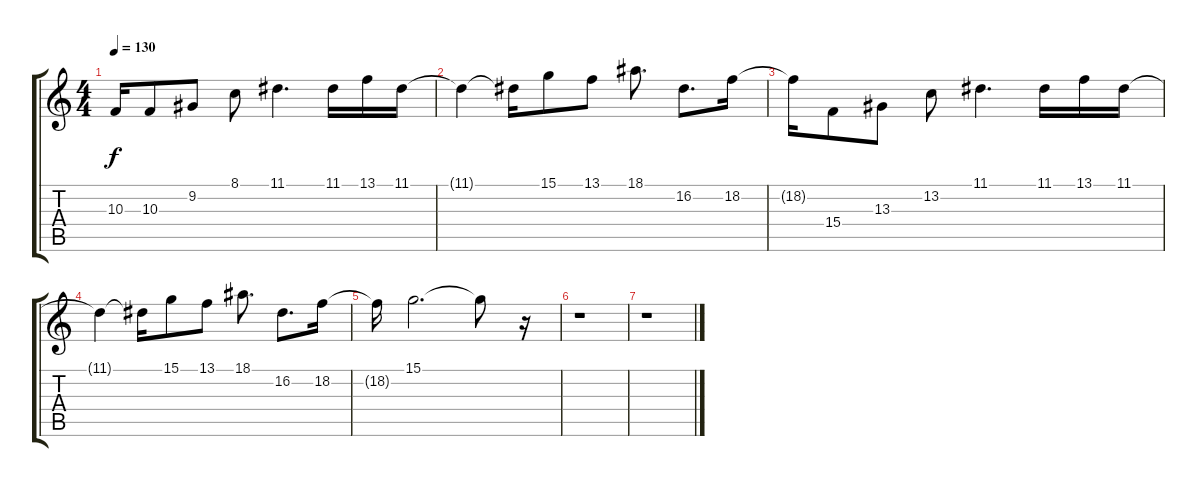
\track "" {instrument lead2sawtooth}
\staff {score tabs}
\tuning (E4 B3 G3 D3 A2 E2) {hide}
\ts (4 4)
\tempo 130
\clef g2
\ks c
10.3{t}.16{dy f} 10.3.8 9.2.8 8.1.8 11.1.4{d} 11.1.16 13.1.16 11.1.16 |
11.1{t}.4 11.1{t}.16 15.1.8 13.1.8 18.1.8{d} 16.2.8{d} 18.2.16 |
18.2{t}.16 15.4.8 13.3.8 13.2.8 11.1.4{d} 11.1.16 13.1.16 11.1.16 |
11.1{t}.4 11.1{t}.16 15.1.8 13.1.8 18.1.8{d} 16.2.8{d} 18.2.16 |
18.2{t}.16 15.1.2{d} 15.1{t}.8 r.16 |
r.1 |
r.1
